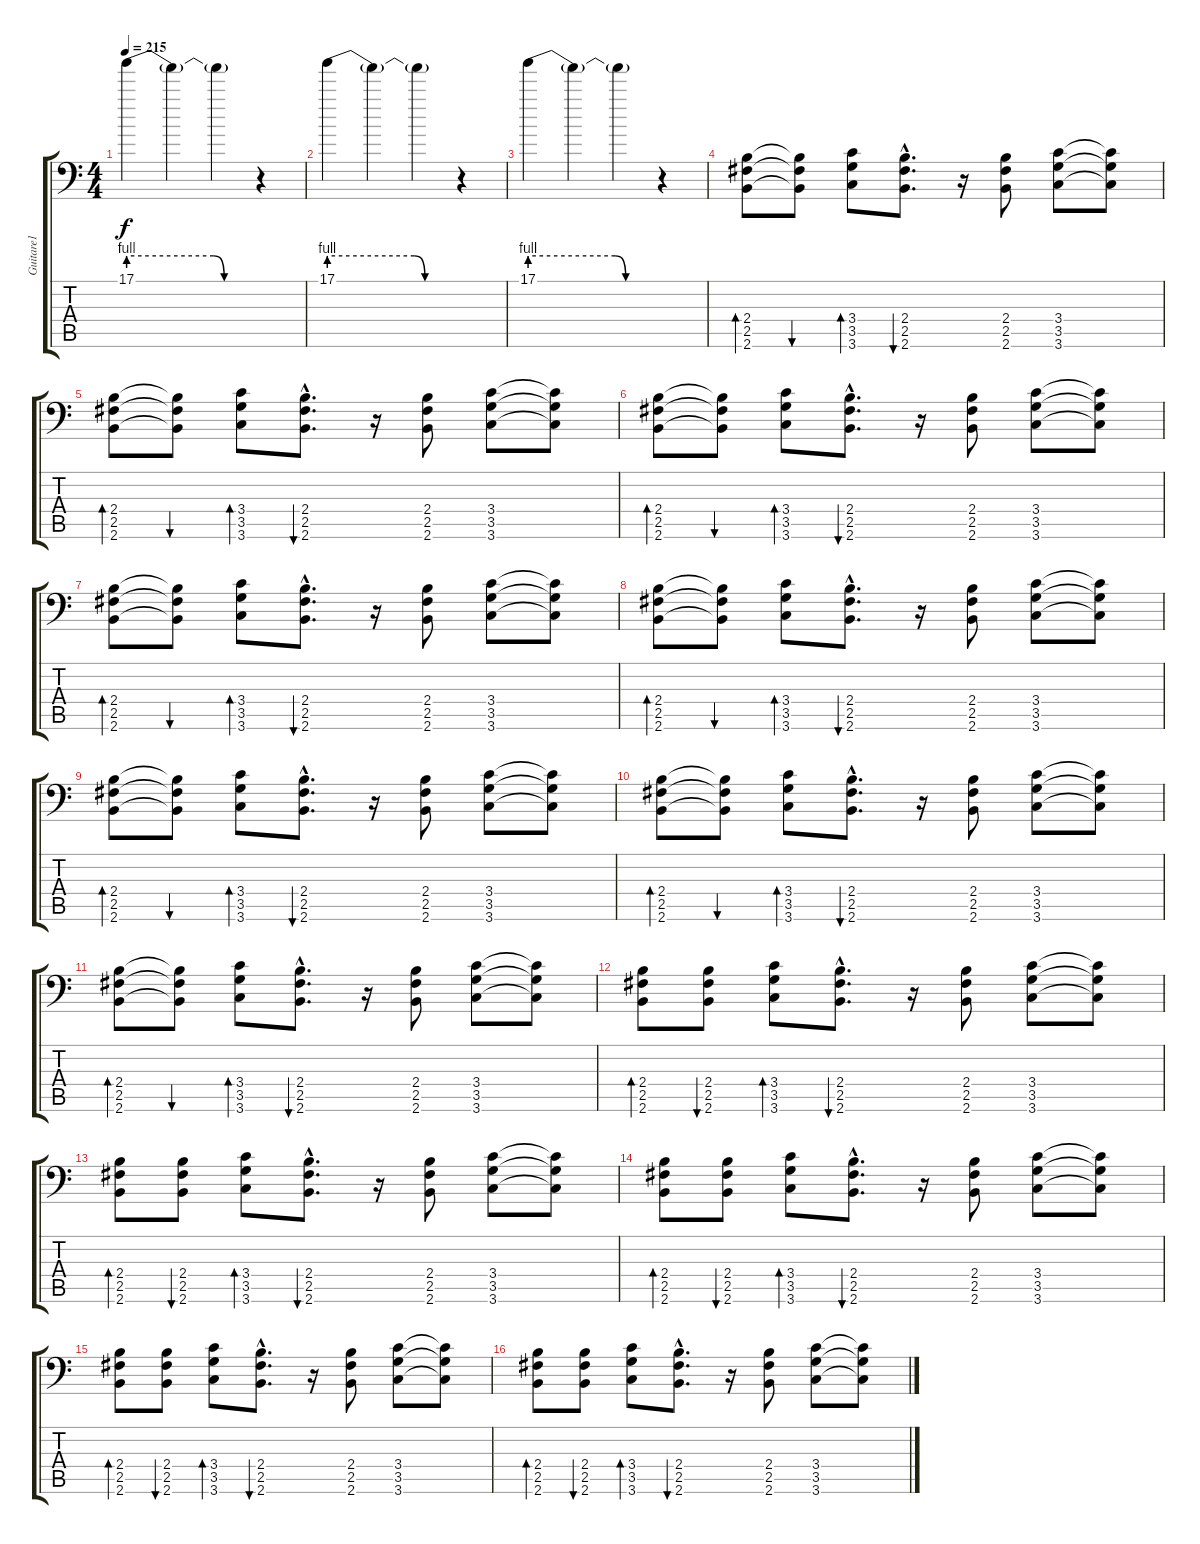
\track ("Guitare1" "Guitare1") {instrument overdrivenguitar}
\staff {score tabs}
\tuning (E4 B3 G3 A2 E2 A1) {hide}
\ts (4 4)
\tempo 215
\clef f4
\ks c
17.1{be (custom 0 4 40 4 45 0 60 0)}.4{dy f} 17.1{t}.4 17.1{t}.4 r.4 |
17.1{be (custom 0 4 40 4 45 0 60 0)}.4 17.1{t}.4 17.1{t}.4 r.4 |
17.1{be (custom 0 4 40 4 45 0 60 0)}.4 17.1{t}.4 17.1{t}.4 r.4 |
(2.4 2.5 2.6).8{bd 120 instrument distortionguitar} (2.4{t} 2.5{t} 2.6{t}).8{bu 120} (3.4 3.5 3.6).8{bd 120} (2.4{hac} 2.5{hac} 2.6{hac}).8{d bu 120} r.16 (2.4 2.5 2.6).8 (3.4 3.5 3.6).8 (3.4{t} 3.5{t} 3.6{t}).8 |
(2.4 2.5 2.6).8{bd 120} (2.4{t} 2.5{t} 2.6{t}).8{bu 120} (3.4 3.5 3.6).8{bd 120} (2.4{hac} 2.5{hac} 2.6{hac}).8{d bu 120} r.16 (2.4 2.5 2.6).8 (3.4 3.5 3.6).8 (3.4{t} 3.5{t} 3.6{t}).8 |
(2.4 2.5 2.6).8{bd 120} (2.4{t} 2.5{t} 2.6{t}).8{bu 120} (3.4 3.5 3.6).8{bd 120} (2.4{hac} 2.5{hac} 2.6{hac}).8{d bu 120} r.16 (2.4 2.5 2.6).8 (3.4 3.5 3.6).8 (3.4{t} 3.5{t} 3.6{t}).8 |
(2.4 2.5 2.6).8{bd 120} (2.4{t} 2.5{t} 2.6{t}).8{bu 120} (3.4 3.5 3.6).8{bd 120} (2.4{hac} 2.5{hac} 2.6{hac}).8{d bu 120} r.16 (2.4 2.5 2.6).8 (3.4 3.5 3.6).8 (3.4{t} 3.5{t} 3.6{t}).8 |
(2.4 2.5 2.6).8{bd 120} (2.4{t} 2.5{t} 2.6{t}).8{bu 120} (3.4 3.5 3.6).8{bd 120} (2.4{hac} 2.5{hac} 2.6{hac}).8{d bu 120} r.16 (2.4 2.5 2.6).8 (3.4 3.5 3.6).8 (3.4{t} 3.5{t} 3.6{t}).8 |
(2.4 2.5 2.6).8{bd 120} (2.4{t} 2.5{t} 2.6{t}).8{bu 120} (3.4 3.5 3.6).8{bd 120} (2.4{hac} 2.5{hac} 2.6{hac}).8{d bu 120} r.16 (2.4 2.5 2.6).8 (3.4 3.5 3.6).8 (3.4{t} 3.5{t} 3.6{t}).8 |
(2.4 2.5 2.6).8{bd 120} (2.4{t} 2.5{t} 2.6{t}).8{bu 120} (3.4 3.5 3.6).8{bd 120} (2.4{hac} 2.5{hac} 2.6{hac}).8{d bu 120} r.16 (2.4 2.5 2.6).8 (3.4 3.5 3.6).8 (3.4{t} 3.5{t} 3.6{t}).8 |
(2.4 2.5 2.6).8{bd 120} (2.4{t} 2.5{t} 2.6{t}).8{bu 120} (3.4 3.5 3.6).8{bd 120} (2.4{hac} 2.5{hac} 2.6{hac}).8{d bu 120} r.16 (2.4 2.5 2.6).8 (3.4 3.5 3.6).8 (3.4{t} 3.5{t} 3.6{t}).8 |
(2.4 2.5 2.6).8{bd 120} (2.4 2.5 2.6).8{bu 120} (3.4 3.5 3.6).8{bd 120} (2.4{hac} 2.5{hac} 2.6{hac}).8{d bu 120} r.16 (2.4 2.5 2.6).8 (3.4 3.5 3.6).8 (3.4{t} 3.5{t} 3.6{t}).8 |
(2.4 2.5 2.6).8{bd 120} (2.4 2.5 2.6).8{bu 120} (3.4 3.5 3.6).8{bd 120} (2.4{hac} 2.5{hac} 2.6{hac}).8{d bu 120} r.16 (2.4 2.5 2.6).8 (3.4 3.5 3.6).8 (3.4{t} 3.5{t} 3.6{t}).8 |
(2.4 2.5 2.6).8{bd 120} (2.4 2.5 2.6).8{bu 120} (3.4 3.5 3.6).8{bd 120} (2.4{hac} 2.5{hac} 2.6{hac}).8{d bu 120} r.16 (2.4 2.5 2.6).8 (3.4 3.5 3.6).8 (3.4{t} 3.5{t} 3.6{t}).8 |
(2.4 2.5 2.6).8{bd 120} (2.4 2.5 2.6).8{bu 120} (3.4 3.5 3.6).8{bd 120} (2.4{hac} 2.5{hac} 2.6{hac}).8{d bu 120} r.16 (2.4 2.5 2.6).8 (3.4 3.5 3.6).8 (3.4{t} 3.5{t} 3.6{t}).8 |
(2.4 2.5 2.6).8{bd 120} (2.4 2.5 2.6).8{bu 120} (3.4 3.5 3.6).8{bd 120} (2.4{hac} 2.5{hac} 2.6{hac}).8{d bu 120} r.16 (2.4 2.5 2.6).8 (3.4 3.5 3.6).8 (3.4{t} 3.5{t} 3.6{t}).8
